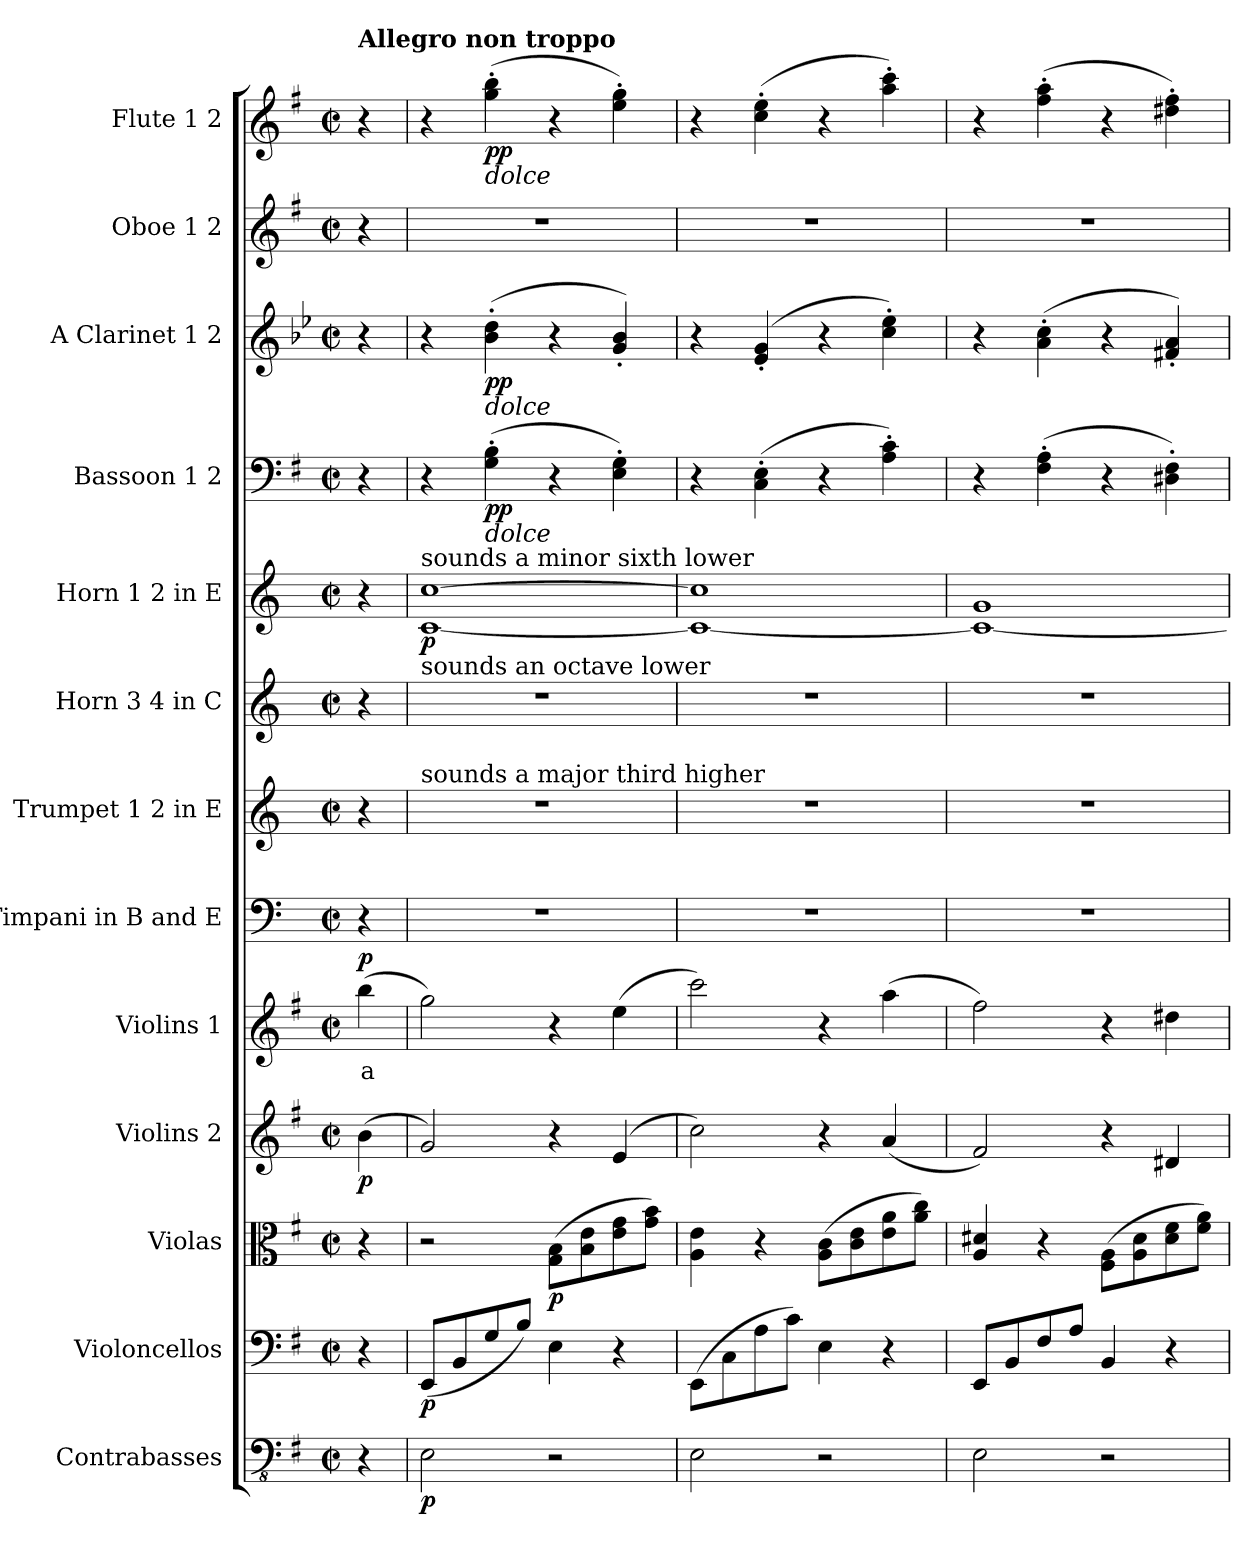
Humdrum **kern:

**kern	**dynam	**kern	**dynam	**kern	**dynam	**kern	**dynam	**kern	**text	**dynam	**kern	**kern	**kern	**kern	**dynam	**kern	**dynam	**kern	**dynam	**kern	**kern	**dynam
*part13	*part13	*part12	*part12	*part11	*part11	*part10	*part10	*part9	*part9	*part9	*part8	*part7	*part6	*part5	*part5	*part4	*part4	*part3	*part3	*part2	*part1	*part1
*staff13	*staff13	*staff12	*staff12	*staff11	*staff11	*staff10	*staff10	*staff9	*staff9	*staff9	*staff8	*staff7	*staff6	*staff5	*staff5	*staff4	*staff4	*staff3	*staff3	*staff2	*staff1	*staff1
*I"Contrabasses	*	*I"Violoncellos	*	*I"Violas	*	*I"Violins 2	*	*I"Violins 1	*	*	*I"Timpani in B and E	*I"Trumpet 1 2 in E	*I"Horn 3 4  in C	*I"Horn 1 2 in E	*	*I"Bassoon 1 2	*	*I"A Clarinet 1 2	*	*I"Oboe 1 2	*I"Flute 1 2	*
*I'Cbs.	*	*I'Vlcs.	*	*I'Vlas.	*	*I'Vlns. 2	*	*I'Vlns. 1	*	*	*I'Timp.	*	*	*	*	*I'Bsn.	*	*I'A Cl.	*	*I'Ob.	*I'Fl.	*
*clefFv4	*	*clefF4	*	*clefC3	*	*clefG2	*	*clefG2	*	*	*clefF4	*clefG2	*clefG2	*clefG2	*	*clefF4	*	*clefG2	*	*clefG2	*clefG2	*
*	*	*	*	*	*	*	*	*	*	*	*	*ITrd-2c-4	*ITrd7c12	*ITrd5c8	*	*	*	*ITrd2c3	*	*	*	*
*k[f#]	*	*k[f#]	*	*k[f#]	*	*k[f#]	*	*k[f#]	*	*	*k[]	*k[f#c#g#d#]	*k[]	*k[f#c#g#d#]	*	*k[f#]	*	*k[f#]	*	*k[f#]	*k[f#]	*
*M2/2	*	*M2/2	*	*M2/2	*	*M2/2	*	*M2/2	*	*	*M2/2	*M2/2	*M2/2	*M2/2	*	*M2/2	*	*M2/2	*	*M2/2	*M2/2	*
*met(c|)	*	*met(c|)	*	*met(c|)	*	*met(c|)	*	*met(c|)	*	*	*met(c|)	*met(c|)	*met(c|)	*met(c|)	*	*met(c|)	*	*met(c|)	*	*met(c|)	*met(c|)	*
=	=	=	=	=	=	=	=	=	=	=	=	=	=	=	=	=	=	=	=	=	=	=
!	!	!	!	!	!	!	!	!	!	!	!	!	!	!	!	!	!	!	!	!	!LO:TX:a:B:t=Allegro non troppo	!
!	!	!	!	!	!	!	!LO:DY:b	!	!LO:LY:b:color=#FF0000	!LO:DY:b	!	!	!	!	!	!	!	!	!	!	!	!
4r	.	4r	.	4r	.	(>4b\	p	(>4bb\	a	p	4r	4r	4r	4r	.	4r	.	4r	.	4r	4r	.
=1	=1	=1	=1	=1	=1	=1	=1	=1	=1	=1	=1	=1	=1	=1	=1	=1	=1	=1	=1	=1	=1	=1
!	!	!	!	!	!	!	!	!	!	!	!	!	!	!LO:TX:a:t=sounds a  minor sixth lower	!	!	!	!	!	!	!	!
!	!	!	!	!	!	!	!	!	!	!	!	!	!LO:TX:a:t=sounds  an octave lower	!	!	!	!	!	!	!	!	!
!	!	!	!	!	!	!	!	!	!	!	!	!LO:TX:a:t=sounds  a major third higher	!	!	!	!	!	!	!	!	!	!
!	!LO:DY:b	!	!LO:DY:b	!	!	!	!	!	!	!	!	!	!	!	!LO:DY:b	!	!	!	!	!	!	!
2EE\	p	(<8EE/L	p	2r	.	2g/)	.	2gg\)	.	.	1r	1r	1r	[1E [1e	p	4r	.	4r	.	1r	4r	.
.	.	8BB/	.	.	.	.	.	.	.	.	.	.	.	.	.	.	.	.	.	.	.	.
!	!	!	!	!	!	!	!	!	!	!	!	!	!	!	!	!	!	!	!	!	!LO:TX:b:i:t=dolce	!
!	!	!	!	!	!	!	!	!	!	!	!	!	!	!	!	!	!	!LO:TX:b:i:t=dolce	!	!	!	!
!	!	!	!	!	!	!	!	!	!	!	!	!	!	!	!	!LO:TX:b:i:t=dolce	!	!	!	!	!	!
!	!	!	!	!	!	!	!	!	!	!	!	!	!	!	!	!	!LO:DY:b	!	!LO:DY:b	!	!	!LO:DY:b
.	.	8G/	.	.	.	.	.	.	.	.	.	.	.	.	.	(>4G\' 4B\'	pp	(>4g\' 4b\'	pp	.	(>4gg\' 4bb\'	pp
.	.	8B/J)	.	.	.	.	.	.	.	.	.	.	.	.	.	.	.	.	.	.	.	.
!	!	!	!	!	!LO:DY:b	!	!	!	!	!	!	!	!	!	!	!	!	!	!	!	!	!
2r	.	4E\	.	(>8G\ 8B\L	p	4r	.	4r	.	.	.	.	.	.	.	4r	.	4r	.	.	4r	.
.	.	.	.	8B\ 8e\	.	.	.	.	.	.	.	.	.	.	.	.	.	.	.	.	.	.
.	.	4r	.	8e\ 8g\	.	(<4e/	.	(>4ee\	.	.	.	.	.	.	.	4E\' 4G\')	.	4e/' 4g/')	.	.	4ee\' 4gg\')	.
.	.	.	.	8g\ 8b\J)	.	.	.	.	.	.	.	.	.	.	.	.	.	.	.	.	.	.
=2	=2	=2	=2	=2	=2	=2	=2	=2	=2	=2	=2	=2	=2	=2	=2	=2	=2	=2	=2	=2	=2	=2
2EE\	.	(>8EE\L	.	4A\ 4e\	.	2cc\)	.	2ccc\)	.	.	1r	1r	1r	1E_ 1e]	.	4r	.	4r	.	1r	4r	.
.	.	8C\	.	.	.	.	.	.	.	.	.	.	.	.	.	.	.	.	.	.	.	.
.	.	8A\	.	4r	.	.	.	.	.	.	.	.	.	.	.	(>4C\' 4E\'	.	(>4c/' 4e/'	.	.	(>4cc\' 4ee\'	.
.	.	8c\J)	.	.	.	.	.	.	.	.	.	.	.	.	.	.	.	.	.	.	.	.
2r	.	4E\	.	(>8A\ 8c\L	.	4r	.	4r	.	.	.	.	.	.	.	4r	.	4r	.	.	4r	.
.	.	.	.	8c\ 8e\	.	.	.	.	.	.	.	.	.	.	.	.	.	.	.	.	.	.
.	.	4r	.	8e\ 8a\	.	(<4a/	.	(>4aa\	.	.	.	.	.	.	.	4A\' 4c\')	.	4a\' 4cc\')	.	.	4aa\' 4ccc\')	.
.	.	.	.	8a\ 8cc\J)	.	.	.	.	.	.	.	.	.	.	.	.	.	.	.	.	.	.
=3	=3	=3	=3	=3	=3	=3	=3	=3	=3	=3	=3	=3	=3	=3	=3	=3	=3	=3	=3	=3	=3	=3
2EE\	.	8EE/L	.	4A/ 4d#X/	.	2f#/)	.	2ff#\)	.	.	1r	1r	1r	1E_ 1B	.	4r	.	4r	.	1r	4r	.
.	.	8BB/	.	.	.	.	.	.	.	.	.	.	.	.	.	.	.	.	.	.	.	.
.	.	8F#/	.	4r	.	.	.	.	.	.	.	.	.	.	.	(>4F#\' 4A\'	.	(>4f#\' 4a\'	.	.	(>4ff#\' 4aa\'	.
.	.	8A/J	.	.	.	.	.	.	.	.	.	.	.	.	.	.	.	.	.	.	.	.
2r	.	4BB/	.	(>8F#\ 8A\L	.	4r	.	4r	.	.	.	.	.	.	.	4r	.	4r	.	.	4r	.
.	.	.	.	8A\ 8d#\	.	.	.	.	.	.	.	.	.	.	.	.	.	.	.	.	.	.
.	.	4r	.	8d#\ 8f#\	.	4d#X/	.	4dd#X\	.	.	.	.	.	.	.	4D#X\' 4F#\')	.	4d#X/' 4f#/')	.	.	4dd#X\' 4ff#\')	.
.	.	.	.	8f#\ 8a\J)	.	.	.	.	.	.	.	.	.	.	.	.	.	.	.	.	.	.
=	=	=	=	=	=	=	=	=	=	=	=	=	=	=	=	=	=	=	=	=	=	=
*-	*-	*-	*-	*-	*-	*-	*-	*-	*-	*-	*-	*-	*-	*-	*-	*-	*-	*-	*-	*-	*-	*-
